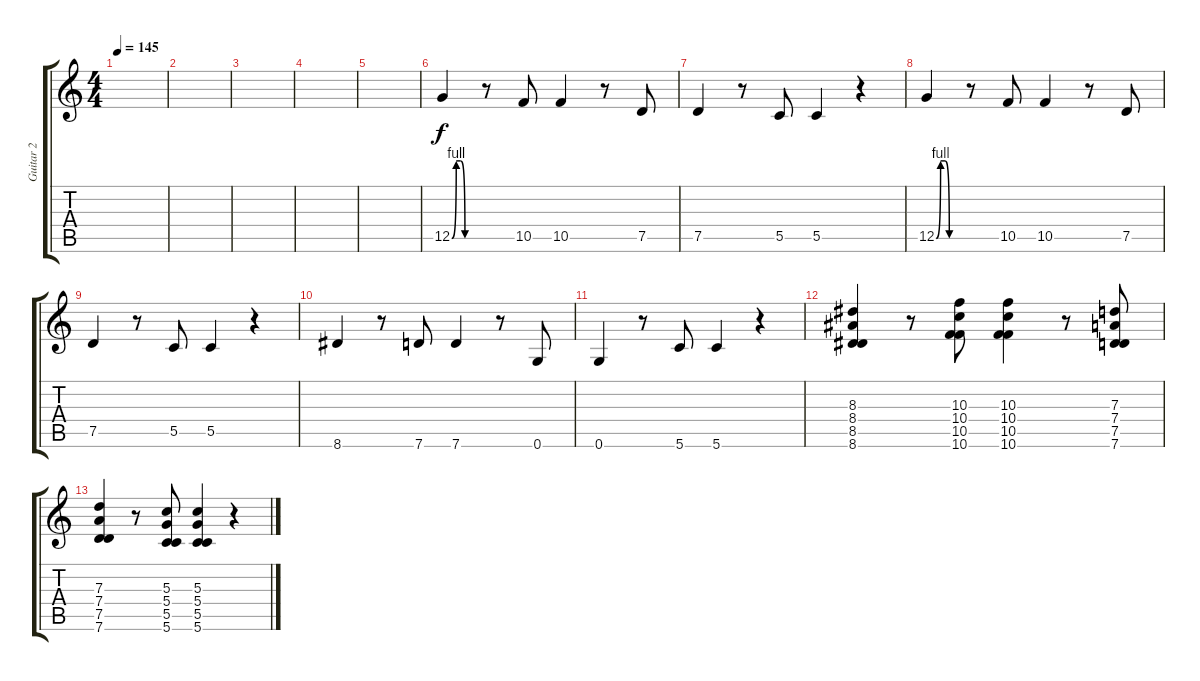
\track ("Guitar 2" "Guitar 2") {instrument overdrivenguitar}
\staff {score tabs}
\tuning (D4 B3 G3 D3 G2 G2) {hide}
\ts (4 4)
\tempo 145
\clef g2
\ks c
|
|
|
|
|
12.5{be (custom 0 0 10 4 20 4 30 0 60 0)}.4 r.8 10.5.8 10.5.4 r.8 7.5.8 |
7.5.4 r.8 5.5.8 5.5.4 r.4 |
12.5{be (custom 0 0 10 4 20 4 30 0 60 0)}.4 r.8 10.5.8 10.5.4 r.8 7.5.8 |
7.5.4 r.8 5.5.8 5.5.4 r.4 |
8.6.4 r.8 7.6.8 7.6.4 r.8 0.6.8 |
0.6.4 r.8 5.6.8 5.6.4 r.4 |
(8.3 8.4 8.5 8.6).4 r.8 (10.3 10.4 10.5 10.6).8 (10.3 10.4 10.5 10.6).4 r.8 (7.3 7.4 7.5 7.6).8 |
(7.3 7.4 7.5 7.6).4 r.8 (5.3 5.4 5.5 5.6).8 (5.3 5.4 5.5 5.6).4 r.4
